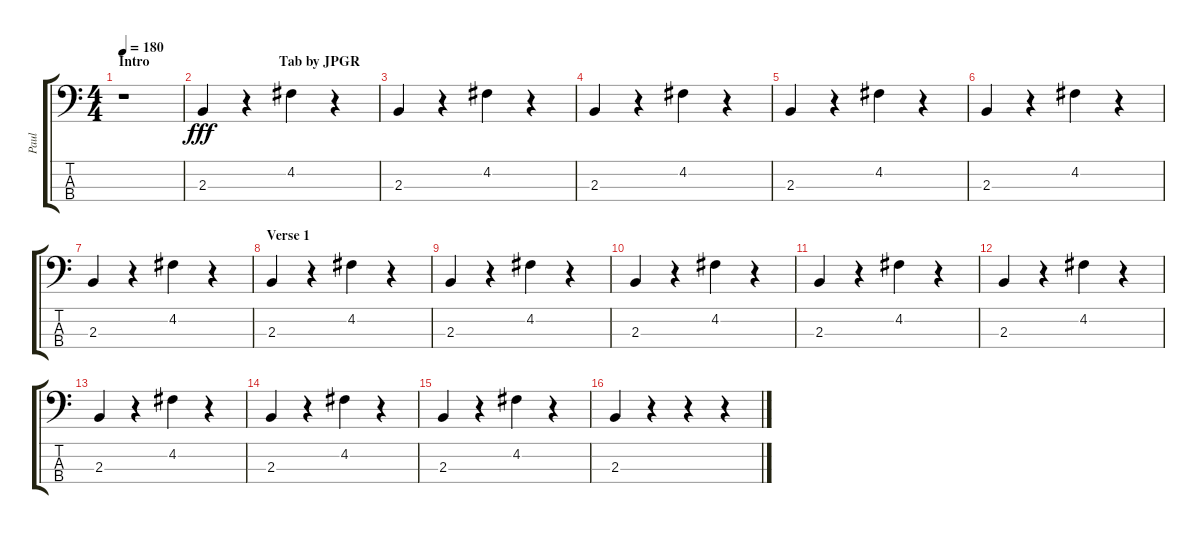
\track ("Paul" "Paul") {instrument electricbasspick}
\staff {score tabs}
\tuning (G2 D2 A1 E1) {hide}
\ts (4 4)
\section ("" "Intro                                     Tab by JPGR")
\tempo 180
\clef f4
\ks c
r.1{dy fff instrument electricbasspick} |
2.3.4 r.4 4.2.4 r.4 |
2.3.4 r.4 4.2.4 r.4 |
2.3.4 r.4 4.2.4 r.4 |
2.3.4 r.4 4.2.4 r.4 |
2.3.4 r.4 4.2.4 r.4 |
2.3.4 r.4 4.2.4 r.4 |
\section ("" "Verse 1")
2.3.4 r.4 4.2.4 r.4 |
2.3.4 r.4 4.2.4 r.4 |
2.3.4 r.4 4.2.4 r.4 |
2.3.4 r.4 4.2.4 r.4 |
2.3.4 r.4 4.2.4 r.4 |
2.3.4 r.4 4.2.4 r.4 |
2.3.4 r.4 4.2.4 r.4 |
2.3.4 r.4 4.2.4 r.4 |
2.3.4 r.4 r.4 r.4
